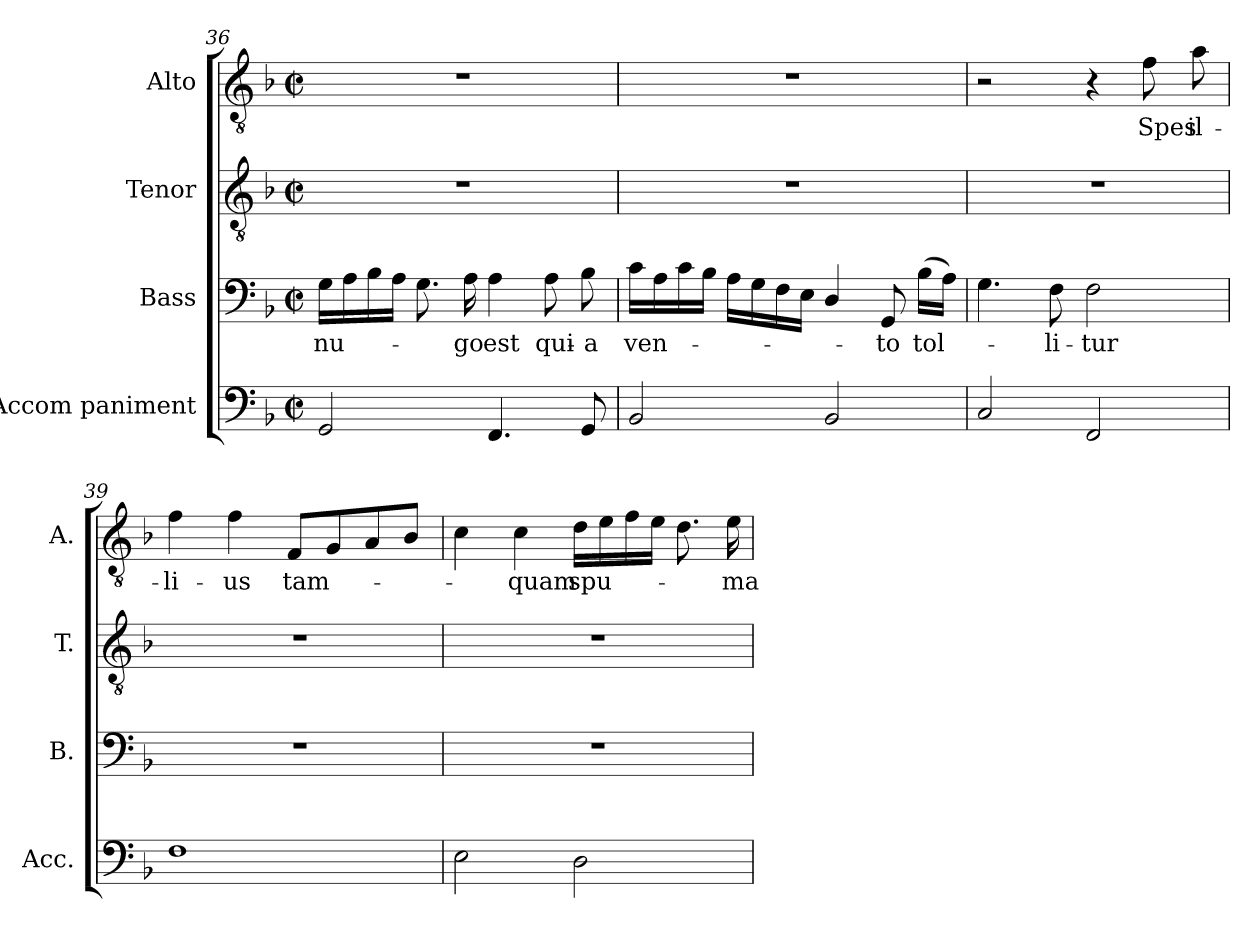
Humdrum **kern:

**kern	**kern	**text	**kern	**kern	**text
*part4	*part3	*part3	*part2	*part1	*part1
*staff4	*staff3	*staff3	*staff2	*staff1	*staff1
*I"Accom paniment	*I"Bass	*	*I"Tenor	*I"Alto	*
*I'Acc.	*I'B.	*	*I'T.	*I'A.	*
*clefF4	*clefF4	*	*clefGv2	*clefGv2	*
*	*	*	*ITrd7c12	*ITrd7c12	*
*k[b-]	*k[b-]	*	*k[b-]	*k[b-]	*
*F:	*F:	*	*F:	*F:	*
*M2/2	*M2/2	*	*M2/2	*M2/2	*
*met(c|)	*met(c|)	*	*met(c|)	*met(c|)	*
=36	=36	=36	=36	=36	=36
!	!	!LO:LY:b:color=#000000	!	!	!
2GGi/	16Gi\LL	-nu-	1r	1r	.
.	16Ai\	.	.	.	.
.	16B-i\	.	.	.	.
.	16Ai\JJ	.	.	.	.
.	8.Gi\	.	.	.	.
!	!	!LO:LY:b:color=#000000	!	!	!
.	16Ai\	-go	.	.	.
!	!	!LO:LY:b:color=#000000	!	!	!
4.FFi/	4Ai\	est	.	.	.
!	!	!LO:LY:b:color=#000000	!	!	!
.	8Ai\	qui-	.	.	.
!	!	!LO:LY:b:color=#000000	!	!	!
8GGi/	8B-i\	-a	.	.	.
=37	=37	=37	=37	=37	=37
!	!	!LO:LY:b:color=#000000	!	!	!
2BB-i/	16ci\LL	ven-	1r	1r	.
.	16Ai\	.	.	.	.
.	16ci\	.	.	.	.
.	16B-i\JJ	.	.	.	.
.	16Ai\LL	.	.	.	.
.	16Gi\	.	.	.	.
.	16Fi\	.	.	.	.
.	16Ei\JJ	.	.	.	.
2BB-i/	4Di/	.	.	.	.
!	!	!LO:LY:b:color=#000000	!	!	!
.	8GGi/	-to	.	.	.
!	!	!LO:LY:b:color=#000000	!	!	!
.	(16B-i\LL	tol-	.	.	.
.	16Ai\JJ)	.	.	.	.
=38	=38	=38	=38	=38	=38
2Ci/	4.Gi\	.	1r	2r	.
!	!	!LO:LY:b:color=#000000	!	!	!
.	8Fi\	-li-	.	.	.
!	!	!LO:LY:b:color=#000000	!	!	!
2FFi/	2Fi\	-tur	.	4r	.
!	!	!	!	!	!LO:LY:b:color=#000000
.	.	.	.	8Fi\	Spes
!	!	!	!	!	!LO:LY:b:color=#000000
.	.	.	.	8Ai\	il-
!!LO:LB:g=z
=39	=39	=39	=39	=39	=39
!	!	!	!	!	!LO:LY:b:color=#000000
1Fi	1r	.	1r	4Fi\	-li-
!	!	!	!	!	!LO:LY:b:color=#000000
.	.	.	.	4Fi\	-us
!	!	!	!	!	!LO:LY:b:color=#000000
.	.	.	.	8FFi/L	tam-
.	.	.	.	8GGi/	.
.	.	.	.	8AAi/	.
.	.	.	.	8BB-i/J	.
=40	=40	=40	=40	=40	=40
2Ei\	1r	.	1r	4Ci\	.
!	!	!	!	!	!LO:LY:b:color=#000000
.	.	.	.	4Ci\	-quam
!	!	!	!	!	!LO:LY:b:color=#000000
2Di\	.	.	.	16Di\LL	spu-
.	.	.	.	16Ei\	.
.	.	.	.	16Fi\	.
.	.	.	.	16Ei\JJ	.
.	.	.	.	8.Di\	.
!	!	!	!	!	!LO:LY:b:color=#000000
.	.	.	.	16Ei\	-ma
=	=	=	=	=	=
*-	*-	*-	*-	*-	*-
